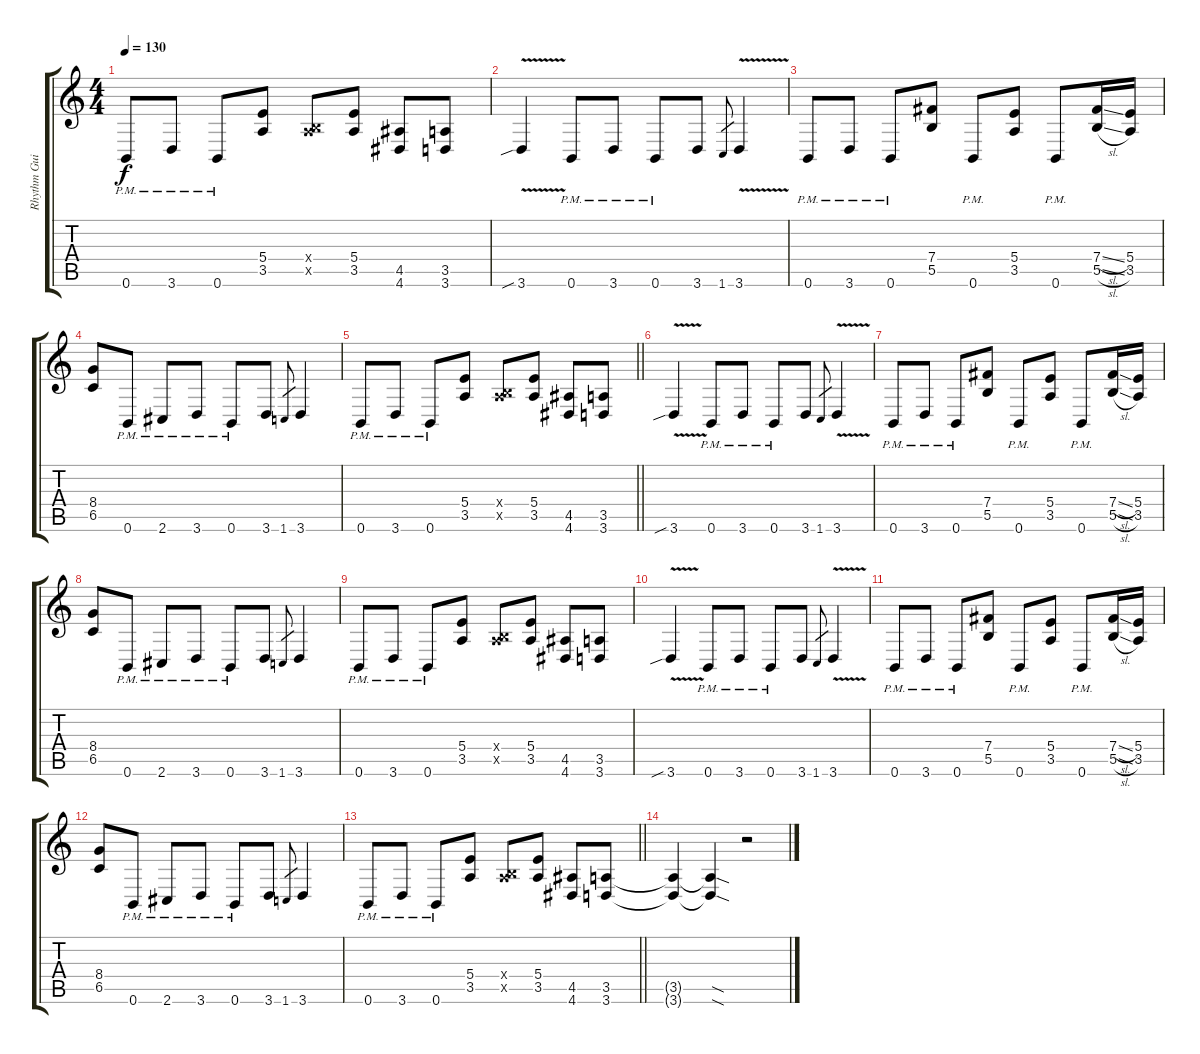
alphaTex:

\track ("Rhythm Guitar 2" "Rhythm Gui") {instrument distortionguitar}
\staff {score tabs}
\tuning (Db4 Ab3 E3 B2 Gb2 B1) {hide}
\ts (4 4)
\tempo 130
\clef g2
\ks c
0.6{pm}.8{dy f} 3.6{pm}.8 0.6{pm}.8 (5.4 3.5).8 (0.4{x} 3.5{x}).8 (5.4 3.5).8 (4.5 4.6).8 (3.5 3.6).8 |
3.6{v sib}.4 0.6{pm}.8 3.6{pm}.8 0.6{pm}.8 3.6.8 1.6.8{gr} 3.6{v}.4 |
0.6{pm}.8 3.6{pm}.8 0.6{pm}.8 (7.4 5.5).8 0.6{pm}.8 (5.4 3.5).8 0.6{pm}.8 (7.4{sl} 5.5{sl}).16 (5.4 3.5).16 |
(8.4 6.5).8 0.6{pm}.8 2.6{pm}.8 3.6{pm}.8 0.6{pm}.8 3.6.8 1.6.8{gr} 3.6.4 |
\barLineRight lightlight
0.6{pm}.8 3.6{pm}.8 0.6{pm}.8 (5.4 3.5).8 (0.4{x} 3.5{x}).8 (5.4 3.5).8 (4.5 4.6).8 (3.5 3.6).8 |
3.6{v sib}.4 0.6{pm}.8 3.6{pm}.8 0.6{pm}.8 3.6.8 1.6.8{gr} 3.6{v}.4 |
0.6{pm}.8 3.6{pm}.8 0.6{pm}.8 (7.4 5.5).8 0.6{pm}.8 (5.4 3.5).8 0.6{pm}.8 (7.4{sl} 5.5{sl}).16 (5.4 3.5).16 |
(8.4 6.5).8 0.6{pm}.8 2.6{pm}.8 3.6{pm}.8 0.6{pm}.8 3.6.8 1.6.8{gr} 3.6.4 |
0.6{pm}.8 3.6{pm}.8 0.6{pm}.8 (5.4 3.5).8 (0.4{x} 3.5{x}).8 (5.4 3.5).8 (4.5 4.6).8 (3.5 3.6).8 |
3.6{v sib}.4 0.6{pm}.8 3.6{pm}.8 0.6{pm}.8 3.6.8 1.6.8{gr} 3.6{v}.4 |
0.6{pm}.8 3.6{pm}.8 0.6{pm}.8 (7.4 5.5).8 0.6{pm}.8 (5.4 3.5).8 0.6{pm}.8 (7.4{sl} 5.5{sl}).16 (5.4 3.5).16 |
(8.4 6.5).8 0.6{pm}.8 2.6{pm}.8 3.6{pm}.8 0.6{pm}.8 3.6.8 1.6.8{gr} 3.6.4 |
\barLineRight lightlight
0.6{pm}.8 3.6{pm}.8 0.6{pm}.8 (5.4 3.5).8 (0.4{x} 3.5{x}).8 (5.4 3.5).8 (4.5 4.6).8 (3.5 3.6).8 |
(3.5{t} 3.6{t}).4 (3.5{sod t} 3.6{sod t}).4 r.2
